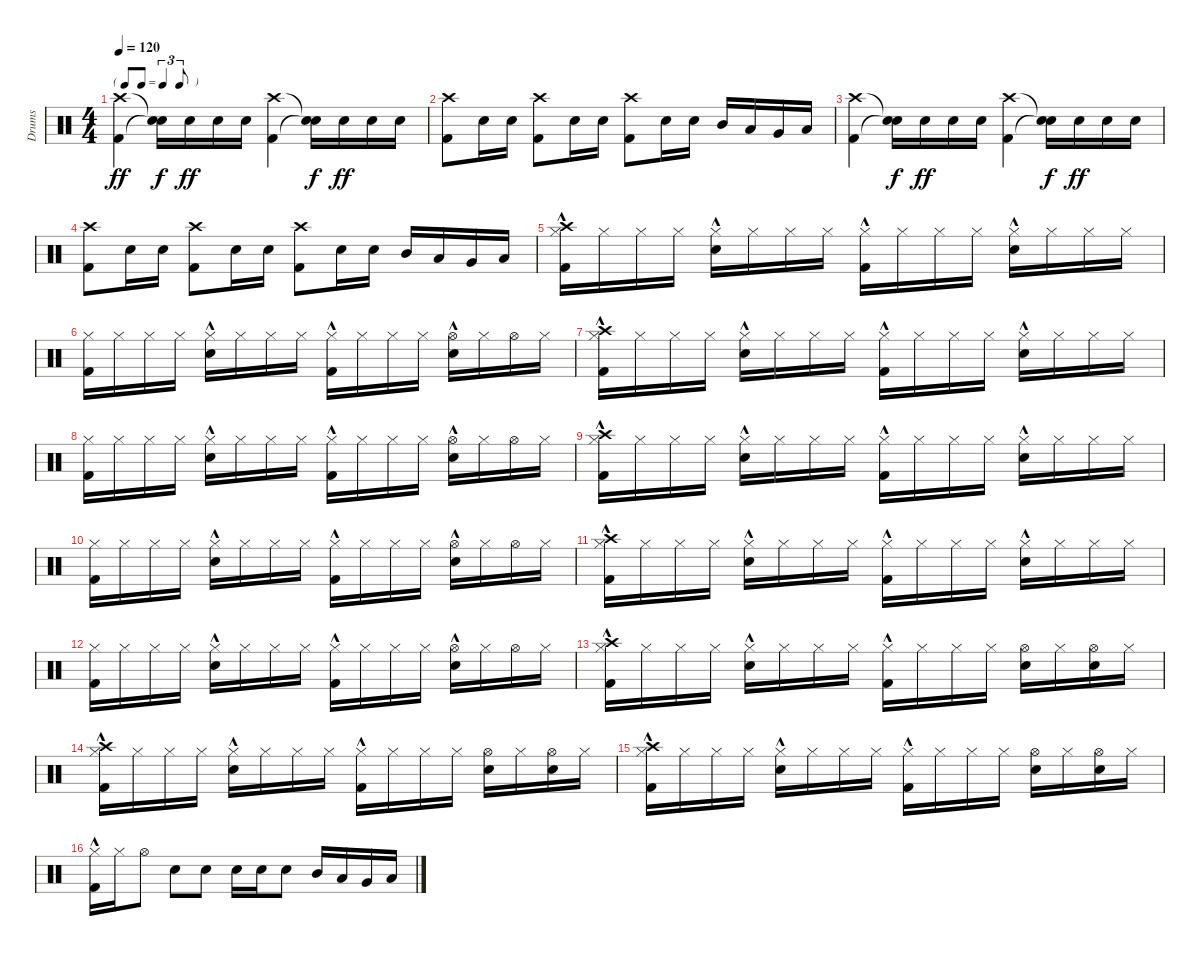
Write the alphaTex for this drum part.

\track ("Drums" "Drums") {instrument percussion}
\staff {score}
\articulation defaults
\ts (4 4)
\tf triplet8th
\tempo 120
\clef neutral
\ks c
("Kick (hit) 2" "Crash high (hit)").4{dy ff} ("Snare (hit)"{t} "Snare (hit)"{t}).16{dy f} "Snare (hit) 2".16{dy ff} "Snare (hit) 2".16 "Snare (hit) 2".16 ("Kick (hit) 2" "Crash high (hit)").4 ("Snare (hit)"{t} "Snare (hit)"{t}).16{dy f} "Snare (hit) 2".16{dy ff} "Snare (hit) 2".16 "Snare (hit) 2".16 |
("Kick (hit) 2" "Crash high (hit)").8 "Snare (hit) 2".16 "Snare (hit) 2".16 ("Kick (hit) 2" "Crash high (hit)").8 "Snare (hit) 2".16 "Snare (hit) 2".16 ("Kick (hit) 2" "Crash high (hit)").8 "Snare (hit) 2".16 "Snare (hit) 2".16 "Mid Tom (hit)".16 "Low Tom (hit)".16 "Very Low Tom (hit)".16 "Low Floor Tom (hit)".16 |
("Kick (hit) 2" "Crash high (hit)").4 ("Snare (hit)"{t} "Snare (hit)"{t}).16{dy f} "Snare (hit) 2".16{dy ff} "Snare (hit) 2".16 "Snare (hit) 2".16 ("Kick (hit) 2" "Crash high (hit)").4 ("Snare (hit)"{t} "Snare (hit)"{t}).16{dy f} "Snare (hit) 2".16{dy ff} "Snare (hit) 2".16 "Snare (hit) 2".16 |
("Kick (hit) 2" "Crash high (hit)").8 "Snare (hit) 2".16 "Snare (hit) 2".16 ("Kick (hit) 2" "Crash high (hit)").8 "Snare (hit) 2".16 "Snare (hit) 2".16 ("Kick (hit) 2" "Crash high (hit)").8 "Snare (hit) 2".16 "Snare (hit) 2".16 "Mid Tom (hit)".16 "Low Tom (hit)".16 "Very Low Tom (hit)".16 "Low Floor Tom (hit)".16 |
("Kick (hit) 2" "Hi-Hat (closed)" "Crash high (hit)"{hac}).16 "Hi-Hat (closed)".16 "Hi-Hat (closed)".16 "Hi-Hat (closed)".16 ("Snare (hit) 2"{hac} "Hi-Hat (closed)").16 "Hi-Hat (closed)".16 "Hi-Hat (closed)".16 "Hi-Hat (closed)".16 ("Kick (hit) 2"{hac} "Hi-Hat (closed)").16 "Hi-Hat (closed)".16 "Hi-Hat (closed)".16 "Hi-Hat (closed)".16 ("Snare (hit) 2"{hac} "Hi-Hat (closed)").16 "Hi-Hat (closed)".16 "Hi-Hat (closed)".16 "Hi-Hat (closed)".16 |
("Kick (hit) 2" "Hi-Hat (closed)").16 "Hi-Hat (closed)".16 "Hi-Hat (closed)".16 "Hi-Hat (closed)".16 ("Snare (hit) 2"{hac} "Hi-Hat (closed)").16 "Hi-Hat (closed)".16 "Hi-Hat (closed)".16 "Hi-Hat (closed)".16 ("Kick (hit) 2"{hac} "Hi-Hat (closed)").16 "Hi-Hat (closed)".16 "Hi-Hat (closed)".16 "Hi-Hat (closed)".16 ("Snare (hit) 2"{hac} "Hi-Hat (open)").16 "Hi-Hat (closed)".16 "Hi-Hat (open)".16 "Hi-Hat (closed)".16 |
("Kick (hit) 2" "Hi-Hat (closed)" "Crash high (hit)"{hac}).16 "Hi-Hat (closed)".16 "Hi-Hat (closed)".16 "Hi-Hat (closed)".16 ("Snare (hit) 2"{hac} "Hi-Hat (closed)").16 "Hi-Hat (closed)".16 "Hi-Hat (closed)".16 "Hi-Hat (closed)".16 ("Kick (hit) 2"{hac} "Hi-Hat (closed)").16 "Hi-Hat (closed)".16 "Hi-Hat (closed)".16 "Hi-Hat (closed)".16 ("Snare (hit) 2"{hac} "Hi-Hat (closed)").16 "Hi-Hat (closed)".16 "Hi-Hat (closed)".16 "Hi-Hat (closed)".16 |
("Kick (hit) 2" "Hi-Hat (closed)").16 "Hi-Hat (closed)".16 "Hi-Hat (closed)".16 "Hi-Hat (closed)".16 ("Snare (hit) 2"{hac} "Hi-Hat (closed)").16 "Hi-Hat (closed)".16 "Hi-Hat (closed)".16 "Hi-Hat (closed)".16 ("Kick (hit) 2"{hac} "Hi-Hat (closed)").16 "Hi-Hat (closed)".16 "Hi-Hat (closed)".16 "Hi-Hat (closed)".16 ("Snare (hit) 2"{hac} "Hi-Hat (open)").16 "Hi-Hat (closed)".16 "Hi-Hat (open)".16 "Hi-Hat (closed)".16 |
("Kick (hit) 2" "Hi-Hat (closed)" "Crash high (hit)"{hac}).16 "Hi-Hat (closed)".16 "Hi-Hat (closed)".16 "Hi-Hat (closed)".16 ("Snare (hit) 2"{hac} "Hi-Hat (closed)").16 "Hi-Hat (closed)".16 "Hi-Hat (closed)".16 "Hi-Hat (closed)".16 ("Kick (hit) 2"{hac} "Hi-Hat (closed)").16 "Hi-Hat (closed)".16 "Hi-Hat (closed)".16 "Hi-Hat (closed)".16 ("Snare (hit) 2"{hac} "Hi-Hat (closed)").16 "Hi-Hat (closed)".16 "Hi-Hat (closed)".16 "Hi-Hat (closed)".16 |
("Kick (hit) 2" "Hi-Hat (closed)").16 "Hi-Hat (closed)".16 "Hi-Hat (closed)".16 "Hi-Hat (closed)".16 ("Snare (hit) 2"{hac} "Hi-Hat (closed)").16 "Hi-Hat (closed)".16 "Hi-Hat (closed)".16 "Hi-Hat (closed)".16 ("Kick (hit) 2"{hac} "Hi-Hat (closed)").16 "Hi-Hat (closed)".16 "Hi-Hat (closed)".16 "Hi-Hat (closed)".16 ("Snare (hit) 2"{hac} "Hi-Hat (open)").16 "Hi-Hat (closed)".16 "Hi-Hat (open)".16 "Hi-Hat (closed)".16 |
("Kick (hit) 2" "Hi-Hat (closed)" "Crash high (hit)"{hac}).16 "Hi-Hat (closed)".16 "Hi-Hat (closed)".16 "Hi-Hat (closed)".16 ("Snare (hit) 2"{hac} "Hi-Hat (closed)").16 "Hi-Hat (closed)".16 "Hi-Hat (closed)".16 "Hi-Hat (closed)".16 ("Kick (hit) 2"{hac} "Hi-Hat (closed)").16 "Hi-Hat (closed)".16 "Hi-Hat (closed)".16 "Hi-Hat (closed)".16 ("Snare (hit) 2"{hac} "Hi-Hat (closed)").16 "Hi-Hat (closed)".16 "Hi-Hat (closed)".16 "Hi-Hat (closed)".16 |
("Kick (hit) 2" "Hi-Hat (closed)").16 "Hi-Hat (closed)".16 "Hi-Hat (closed)".16 "Hi-Hat (closed)".16 ("Snare (hit) 2"{hac} "Hi-Hat (closed)").16 "Hi-Hat (closed)".16 "Hi-Hat (closed)".16 "Hi-Hat (closed)".16 ("Kick (hit) 2"{hac} "Hi-Hat (closed)").16 "Hi-Hat (closed)".16 "Hi-Hat (closed)".16 "Hi-Hat (closed)".16 ("Snare (hit) 2"{hac} "Hi-Hat (open)").16 "Hi-Hat (closed)".16 "Hi-Hat (open)".16 "Hi-Hat (closed)".16 |
("Kick (hit) 2" "Hi-Hat (closed)" "Crash high (hit)"{hac}).16 "Hi-Hat (closed)".16 "Hi-Hat (closed)".16 "Hi-Hat (closed)".16 ("Snare (hit) 2"{hac} "Hi-Hat (closed)").16 "Hi-Hat (closed)".16 "Hi-Hat (closed)".16 "Hi-Hat (closed)".16 ("Kick (hit) 2"{hac} "Hi-Hat (closed)").16 "Hi-Hat (closed)".16 "Hi-Hat (closed)".16 "Hi-Hat (closed)".16 ("Snare (hit) 2" "Hi-Hat (open)").16 "Hi-Hat (closed)".16 ("Snare (hit) 2" "Hi-Hat (open)").16 "Hi-Hat (closed)".16 |
("Kick (hit) 2" "Hi-Hat (closed)" "Crash high (hit)"{hac}).16 "Hi-Hat (closed)".16 "Hi-Hat (closed)".16 "Hi-Hat (closed)".16 ("Snare (hit) 2"{hac} "Hi-Hat (closed)").16 "Hi-Hat (closed)".16 "Hi-Hat (closed)".16 "Hi-Hat (closed)".16 ("Kick (hit) 2"{hac} "Hi-Hat (closed)").16 "Hi-Hat (closed)".16 "Hi-Hat (closed)".16 "Hi-Hat (closed)".16 ("Snare (hit) 2" "Hi-Hat (open)").16 "Hi-Hat (closed)".16 ("Snare (hit) 2" "Hi-Hat (open)").16 "Hi-Hat (closed)".16 |
("Kick (hit) 2" "Hi-Hat (closed)" "Crash high (hit)"{hac}).16 "Hi-Hat (closed)".16 "Hi-Hat (closed)".16 "Hi-Hat (closed)".16 ("Snare (hit) 2"{hac} "Hi-Hat (closed)").16 "Hi-Hat (closed)".16 "Hi-Hat (closed)".16 "Hi-Hat (closed)".16 ("Kick (hit) 2"{hac} "Hi-Hat (closed)").16 "Hi-Hat (closed)".16 "Hi-Hat (closed)".16 "Hi-Hat (closed)".16 ("Snare (hit) 2" "Hi-Hat (open)").16 "Hi-Hat (closed)".16 ("Snare (hit) 2" "Hi-Hat (open)").16 "Hi-Hat (closed)".16 |
("Kick (hit) 2"{hac} "Hi-Hat (closed)").16 "Hi-Hat (closed)".16 "Hi-Hat (open)".8 "Snare (hit) 2".8 "Snare (hit) 2".8 "Snare (hit) 2".16 "Snare (hit) 2".16 "Snare (hit) 2".8 "Mid Tom (hit)".16 "Low Tom (hit)".16 "Very Low Tom (hit)".16 "Low Floor Tom (hit)".16
